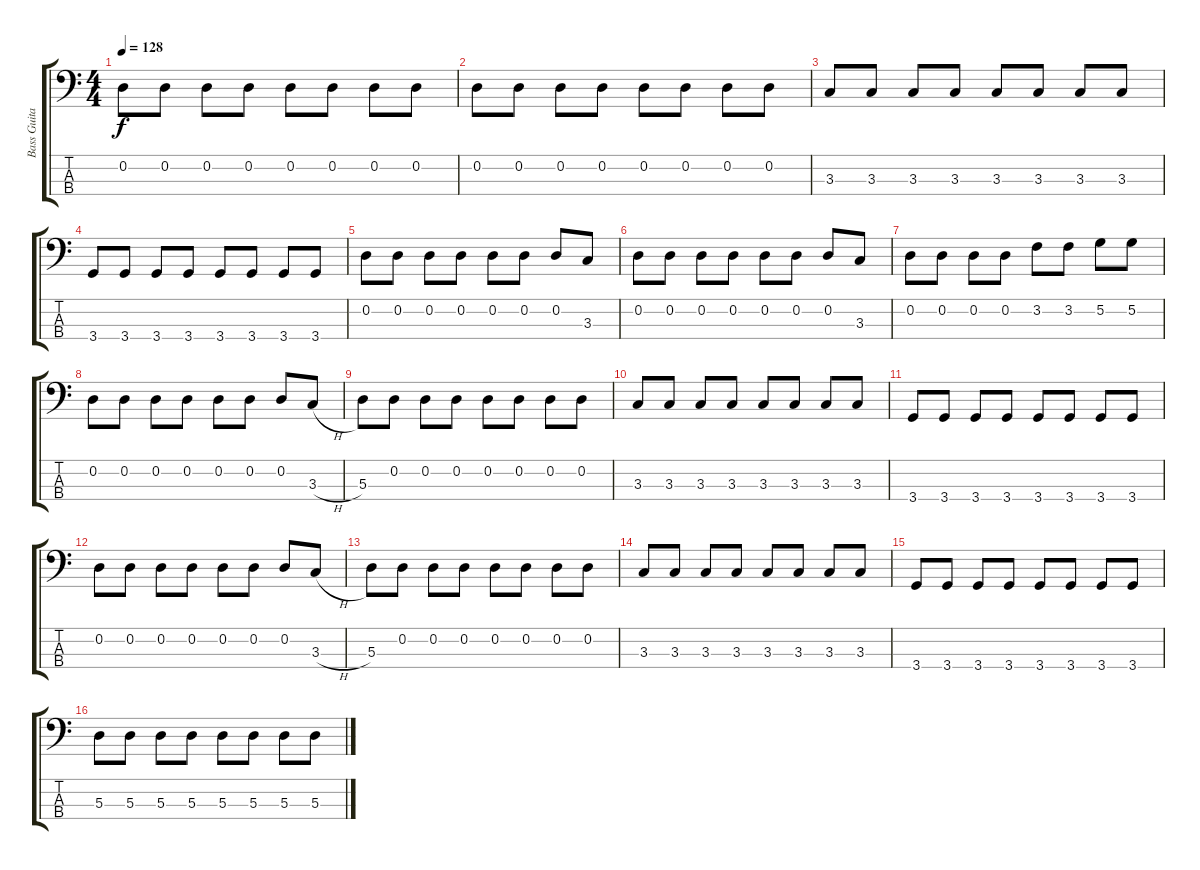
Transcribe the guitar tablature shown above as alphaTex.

\track ("Bass Guitar" "Bass Guita") {instrument electricbassfinger}
\staff {score tabs}
\tuning (G2 D2 A1 E1) {hide}
\ts (4 4)
\tempo 128
\clef f4
\ks c
0.2.8{dy f instrument electricbasspick} 0.2.8 0.2.8 0.2.8 0.2.8 0.2.8 0.2.8 0.2.8 |
0.2.8 0.2.8 0.2.8 0.2.8 0.2.8 0.2.8 0.2.8 0.2.8 |
3.3.8 3.3.8 3.3.8 3.3.8 3.3.8 3.3.8 3.3.8 3.3.8 |
3.4.8 3.4.8 3.4.8 3.4.8 3.4.8 3.4.8 3.4.8 3.4.8 |
0.2.8 0.2.8 0.2.8 0.2.8 0.2.8 0.2.8 0.2.8 3.3.8 |
0.2.8 0.2.8 0.2.8 0.2.8 0.2.8 0.2.8 0.2.8 3.3.8 |
0.2.8 0.2.8 0.2.8 0.2.8 3.2.8 3.2.8 5.2.8 5.2.8 |
0.2.8{instrument electricbasspick} 0.2.8 0.2.8 0.2.8 0.2.8 0.2.8 0.2.8 3.3{h}.8 |
5.3.8 0.2.8 0.2.8 0.2.8 0.2.8 0.2.8 0.2.8 0.2.8 |
3.3.8 3.3.8 3.3.8 3.3.8 3.3.8 3.3.8 3.3.8 3.3.8 |
3.4.8 3.4.8 3.4.8 3.4.8 3.4.8 3.4.8 3.4.8 3.4.8 |
0.2.8{instrument electricbasspick} 0.2.8 0.2.8 0.2.8 0.2.8 0.2.8 0.2.8 3.3{h}.8 |
5.3.8 0.2.8 0.2.8 0.2.8 0.2.8 0.2.8 0.2.8 0.2.8 |
3.3.8 3.3.8 3.3.8 3.3.8 3.3.8 3.3.8 3.3.8 3.3.8 |
3.4.8 3.4.8 3.4.8 3.4.8 3.4.8 3.4.8 3.4.8 3.4.8 |
5.3.8 5.3.8 5.3.8 5.3.8 5.3.8 5.3.8 5.3.8 5.3.8
